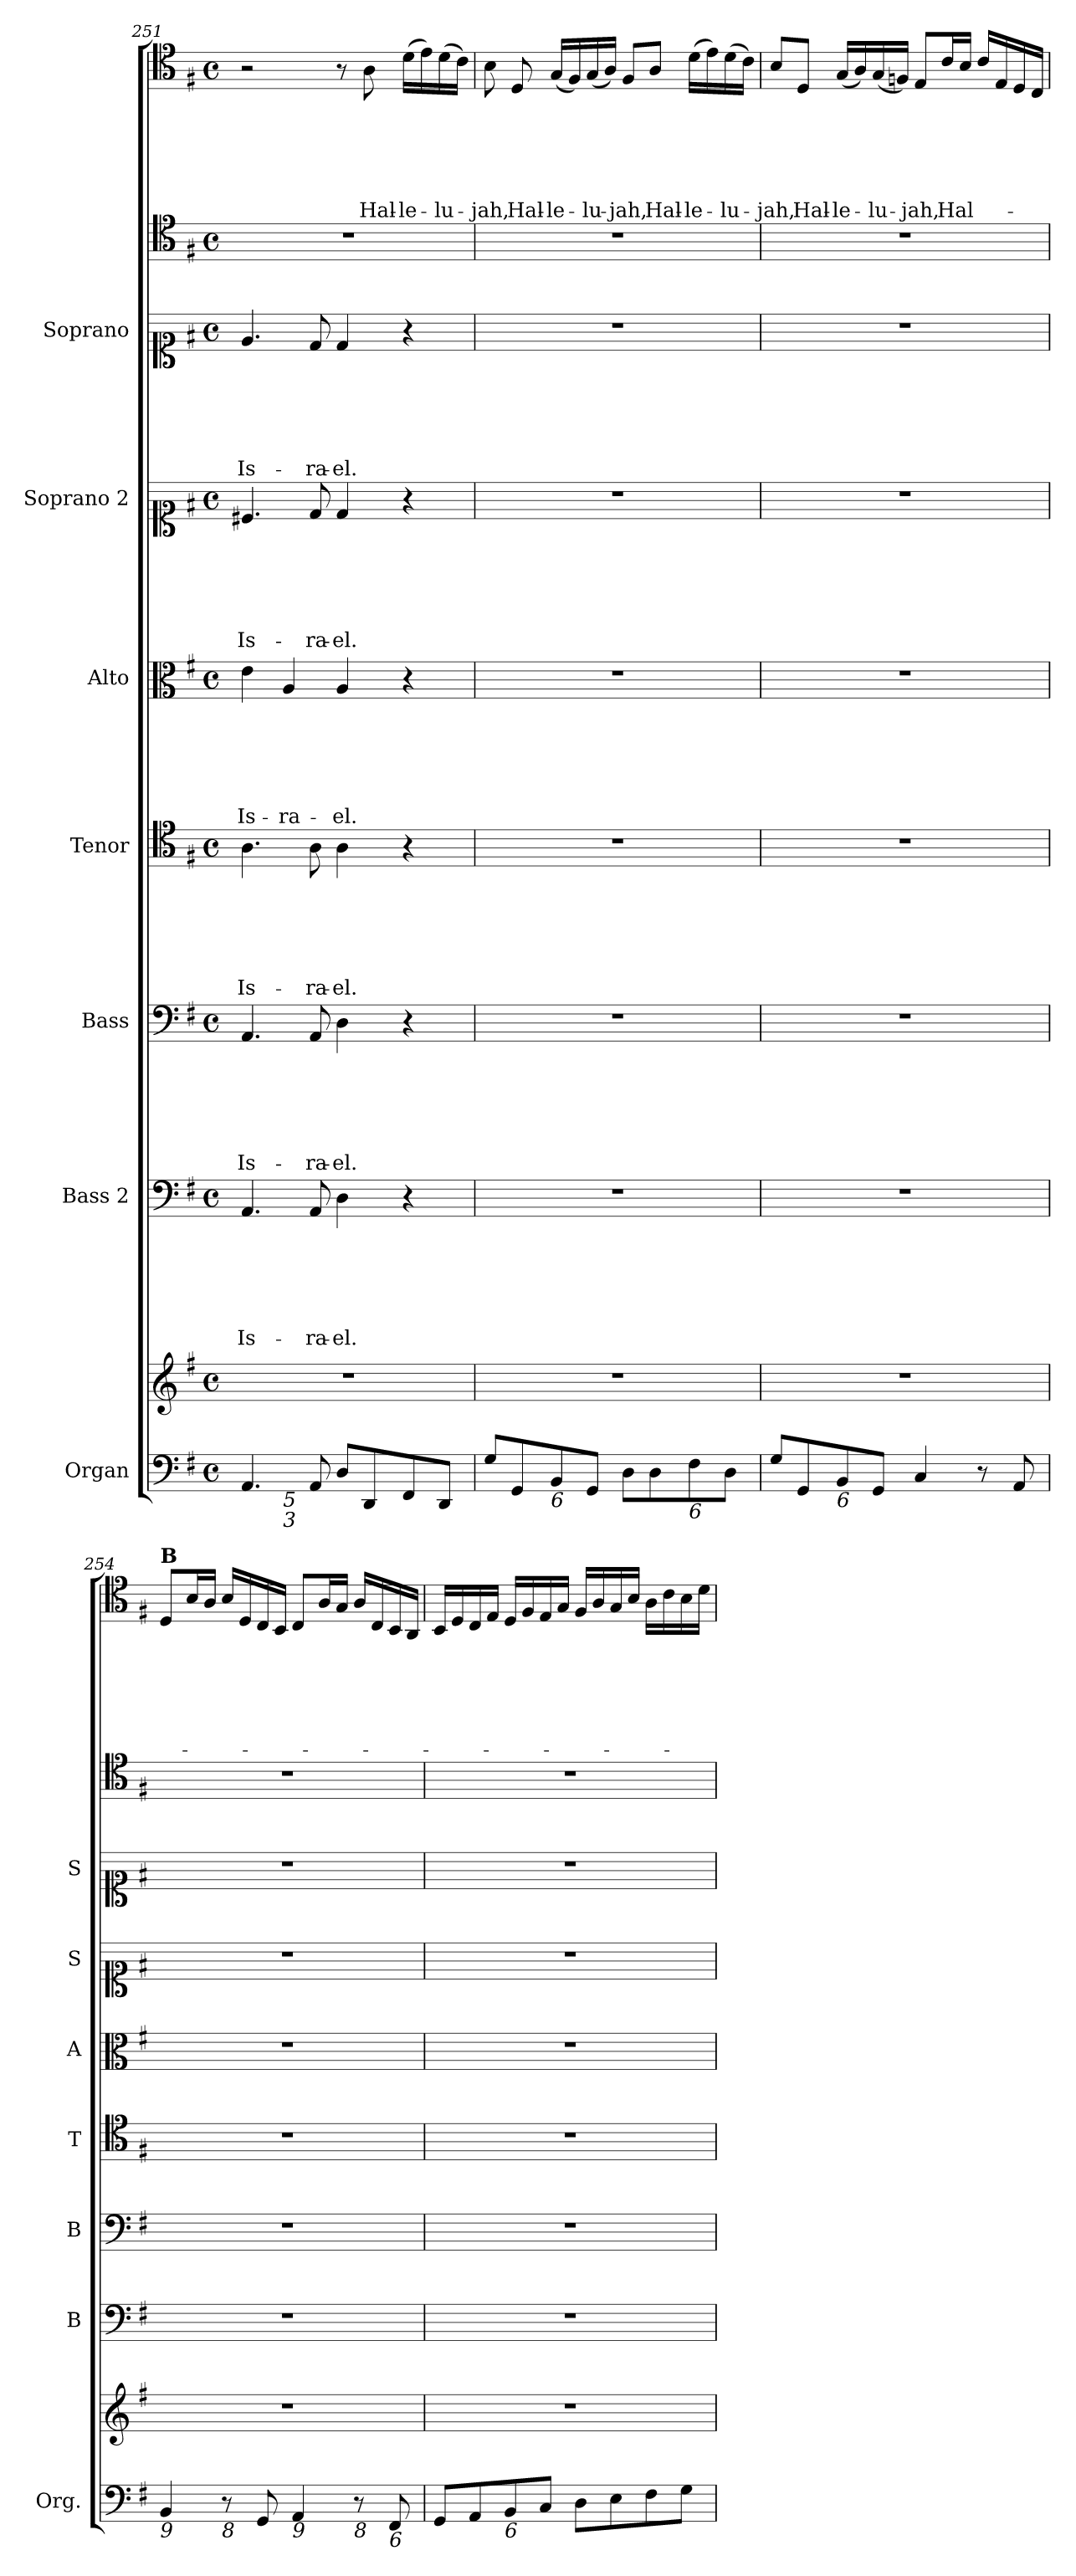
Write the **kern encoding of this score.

**kern	**kern	**kern	**text	**text	**text	**text	**text	**text	**kern	**text	**text	**text	**text	**text	**text	**kern	**text	**text	**text	**text	**text	**text	**kern	**text	**text	**text	**text	**text	**text	**kern	**text	**text	**text	**text	**text	**text	**kern	**text	**text	**text	**text	**text	**text	**kern	**kern	**text	**text	**text	**text	**text	**text
*part9	*part9	*part8	*part8	*part8	*part8	*part8	*part8	*part8	*part7	*part7	*part7	*part7	*part7	*part7	*part7	*part6	*part6	*part6	*part6	*part6	*part6	*part6	*part5	*part5	*part5	*part5	*part5	*part5	*part5	*part4	*part4	*part4	*part4	*part4	*part4	*part4	*part3	*part3	*part3	*part3	*part3	*part3	*part3	*part2	*part1	*part1	*part1	*part1	*part1	*part1	*part1
*staff10	*staff9	*staff8	*staff8	*staff8	*staff8	*staff8	*staff8	*staff8	*staff7	*staff7	*staff7	*staff7	*staff7	*staff7	*staff7	*staff6	*staff6	*staff6	*staff6	*staff6	*staff6	*staff6	*staff5	*staff5	*staff5	*staff5	*staff5	*staff5	*staff5	*staff4	*staff4	*staff4	*staff4	*staff4	*staff4	*staff4	*staff3	*staff3	*staff3	*staff3	*staff3	*staff3	*staff3	*staff2	*staff1	*staff1	*staff1	*staff1	*staff1	*staff1	*staff1
*I"Organ	*	*I"Bass 2	*	*	*	*	*	*	*I"Bass	*	*	*	*	*	*	*I"Tenor	*	*	*	*	*	*	*I"Alto	*	*	*	*	*	*	*I"Soprano 2	*	*	*	*	*	*	*I"Soprano	*	*	*	*	*	*	*	*	*	*	*	*	*	*
*I'Org.	*	*I'B	*	*	*	*	*	*	*I'B	*	*	*	*	*	*	*I'T	*	*	*	*	*	*	*I'A	*	*	*	*	*	*	*I'S	*	*	*	*	*	*	*I'S	*	*	*	*	*	*	*	*	*	*	*	*	*	*
!!LO:PB:g=z
*clefF4	*clefG2	*clefF4	*	*	*	*	*	*	*clefF4	*	*	*	*	*	*	*clefC4	*	*	*	*	*	*	*clefC3	*	*	*	*	*	*	*clefC1	*	*	*	*	*	*	*clefC1	*	*	*	*	*	*	*clefC4	*clefC4	*	*	*	*	*	*
*k[f#]	*k[f#]	*k[f#]	*	*	*	*	*	*	*k[f#]	*	*	*	*	*	*	*k[f#]	*	*	*	*	*	*	*k[f#]	*	*	*	*	*	*	*k[f#]	*	*	*	*	*	*	*k[f#]	*	*	*	*	*	*	*k[f#]	*k[f#]	*	*	*	*	*	*
*G:	*G:	*G:	*	*	*	*	*	*	*G:	*	*	*	*	*	*	*G:	*	*	*	*	*	*	*G:	*	*	*	*	*	*	*G:	*	*	*	*	*	*	*G:	*	*	*	*	*	*	*G:	*G:	*	*	*	*	*	*
*M4/4	*M4/4	*M4/4	*	*	*	*	*	*	*M4/4	*	*	*	*	*	*	*M4/4	*	*	*	*	*	*	*M4/4	*	*	*	*	*	*	*M4/4	*	*	*	*	*	*	*M4/4	*	*	*	*	*	*	*M4/4	*M4/4	*	*	*	*	*	*
*met(c)	*met(c)	*met(c)	*	*	*	*	*	*	*met(c)	*	*	*	*	*	*	*met(c)	*	*	*	*	*	*	*met(c)	*	*	*	*	*	*	*met(c)	*	*	*	*	*	*	*met(c)	*	*	*	*	*	*	*met(c)	*met(c)	*	*	*	*	*	*
=251	=251	=251	=251	=251	=251	=251	=251	=251	=251	=251	=251	=251	=251	=251	=251	=251	=251	=251	=251	=251	=251	=251	=251	=251	=251	=251	=251	=251	=251	=251	=251	=251	=251	=251	=251	=251	=251	=251	=251	=251	=251	=251	=251	=251	=251	=251	=251	=251	=251	=251	=251
!LO:TX:b:i:t=6	!	!	!	!	!	!	!	!	!	!	!	!	!	!	!	!	!	!	!	!	!	!	!	!	!	!	!	!	!	!	!	!	!	!	!	!	!	!	!	!	!	!	!	!	!	!	!	!	!	!	!
!LO:TX:b:i:t=4	!	!	!	!	!	!	!	!	!	!	!	!	!	!	!	!	!	!	!	!	!	!	!	!	!	!	!	!	!	!	!	!	!	!	!	!	!	!	!	!	!	!	!	!	!	!	!	!	!	!	!
!	!	!	!	!	!	!	!	!LO:LY:b	!	!	!	!	!	!	!LO:LY:b	!	!	!	!	!	!	!LO:LY:b	!	!	!	!	!	!	!LO:LY:b	!	!	!	!	!	!	!LO:LY:b	!	!	!	!	!	!	!LO:LY:b	!	!	!	!	!	!	!	!
*^	*	*	*	*	*	*	*	*	*	*	*	*	*	*	*	*	*	*	*	*	*	*	*	*	*	*	*	*	*	*	*	*	*	*	*	*	*	*	*	*	*	*	*	*	*	*	*	*	*	*	*
4.AA/	4ryy	1r	4.AA/	.	.	.	.	.	Is-	4.AA/	.	.	.	.	.	Is-	4.A\	.	.	.	.	.	Is-	4e\	.	.	.	.	.	Is-	4.c#X/	.	.	.	.	.	Is-	4.e/	.	.	.	.	.	Is-	1r	2r	.	.	.	.	.	.
!	!LO:TX:b:i:t=5	!	!	!	!	!	!	!	!	!	!	!	!	!	!	!	!	!	!	!	!	!	!	!	!	!	!	!	!	!	!	!	!	!	!	!	!	!	!	!	!	!	!	!	!	!	!	!	!	!	!	!
!	!LO:TX:b:i:t=3	!	!	!	!	!	!	!	!	!	!	!	!	!	!	!	!	!	!	!	!	!	!	!	!	!	!	!	!	!	!	!	!	!	!	!	!	!	!	!	!	!	!	!	!	!	!	!	!	!	!	!
!	!	!	!	!	!	!	!	!	!	!	!	!	!	!	!	!	!	!	!	!	!	!	!	!	!	!	!	!	!	!LO:LY:b	!	!	!	!	!	!	!	!	!	!	!	!	!	!	!	!	!	!	!	!	!	!
.	2.ryy	.	.	.	.	.	.	.	.	.	.	.	.	.	.	.	.	.	.	.	.	.	.	4A/	.	.	.	.	.	-ra-	.	.	.	.	.	.	.	.	.	.	.	.	.	.	.	.	.	.	.	.	.	.
!	!	!	!	!	!	!	!	!	!LO:LY:b	!	!	!	!	!	!	!LO:LY:b	!	!	!	!	!	!	!LO:LY:b	!	!	!	!	!	!	!	!	!	!	!	!	!	!LO:LY:b	!	!	!	!	!	!	!LO:LY:b	!	!	!	!	!	!	!	!
8AA/	.	.	8AA/	.	.	.	.	.	-ra-	8AA/	.	.	.	.	.	-ra-	8A\	.	.	.	.	.	-ra-	.	.	.	.	.	.	.	8d/	.	.	.	.	.	-ra-	8d/	.	.	.	.	.	-ra-	.	.	.	.	.	.	.	.
!	!	!	!	!	!	!	!	!	!LO:LY:b	!	!	!	!	!	!	!LO:LY:b	!	!	!	!	!	!	!LO:LY:b	!	!	!	!	!	!	!LO:LY:b	!	!	!	!	!	!	!LO:LY:b	!	!	!	!	!	!	!LO:LY:b	!	!	!	!	!	!	!	!
8D/L	.	.	4D\	.	.	.	.	.	-el.	4D\	.	.	.	.	.	-el.	4A\	.	.	.	.	.	-el.	4A/	.	.	.	.	.	-el.	4d/	.	.	.	.	.	-el.	4d/	.	.	.	.	.	-el.	.	8r	.	.	.	.	.	.
!	!	!	!	!	!	!	!	!	!	!	!	!	!	!	!	!	!	!	!	!	!	!	!	!	!	!	!	!	!	!	!	!	!	!	!	!	!	!	!	!	!	!	!	!	!	!	!	!	!	!	!	!LO:LY:b
8DD/	.	.	.	.	.	.	.	.	.	.	.	.	.	.	.	.	.	.	.	.	.	.	.	.	.	.	.	.	.	.	.	.	.	.	.	.	.	.	.	.	.	.	.	.	.	8A\	.	.	.	.	.	Hal-
!	!	!	!	!	!	!	!	!	!	!	!	!	!	!	!	!	!	!	!	!	!	!	!	!	!	!	!	!	!	!	!	!	!	!	!	!	!	!	!	!	!	!	!	!	!	!	!	!	!	!	!	!LO:LY:b
8FF#/	.	.	4r	.	.	.	.	.	.	4r	.	.	.	.	.	.	4r	.	.	.	.	.	.	4r	.	.	.	.	.	.	4r	.	.	.	.	.	.	4r	.	.	.	.	.	.	.	(>16d\LL	.	.	.	.	.	-le-
.	.	.	.	.	.	.	.	.	.	.	.	.	.	.	.	.	.	.	.	.	.	.	.	.	.	.	.	.	.	.	.	.	.	.	.	.	.	.	.	.	.	.	.	.	.	16e\)	.	.	.	.	.	.
!	!	!	!	!	!	!	!	!	!	!	!	!	!	!	!	!	!	!	!	!	!	!	!	!	!	!	!	!	!	!	!	!	!	!	!	!	!	!	!	!	!	!	!	!	!	!	!	!	!	!	!	!LO:LY:b
8DD/J	.	.	.	.	.	.	.	.	.	.	.	.	.	.	.	.	.	.	.	.	.	.	.	.	.	.	.	.	.	.	.	.	.	.	.	.	.	.	.	.	.	.	.	.	.	(>16d\	.	.	.	.	.	-lu-
.	.	.	.	.	.	.	.	.	.	.	.	.	.	.	.	.	.	.	.	.	.	.	.	.	.	.	.	.	.	.	.	.	.	.	.	.	.	.	.	.	.	.	.	.	.	16c\JJ)	.	.	.	.	.	.
=252	=252	=252	=252	=252	=252	=252	=252	=252	=252	=252	=252	=252	=252	=252	=252	=252	=252	=252	=252	=252	=252	=252	=252	=252	=252	=252	=252	=252	=252	=252	=252	=252	=252	=252	=252	=252	=252	=252	=252	=252	=252	=252	=252	=252	=252	=252	=252	=252	=252	=252	=252	=252
!	!	!	!	!	!	!	!	!	!	!	!	!	!	!	!	!	!	!	!	!	!	!	!	!	!	!	!	!	!	!	!	!	!	!	!	!	!	!	!	!	!	!	!	!	!	!	!	!	!	!	!	!LO:LY:b
*v	*v	*	*	*	*	*	*	*	*	*	*	*	*	*	*	*	*	*	*	*	*	*	*	*	*	*	*	*	*	*	*	*	*	*	*	*	*	*	*	*	*	*	*	*	*	*	*	*	*	*	*	*
8G/L	1r	1r	.	.	.	.	.	.	1r	.	.	.	.	.	.	1r	.	.	.	.	.	.	1r	.	.	.	.	.	.	1r	.	.	.	.	.	.	1r	.	.	.	.	.	.	1r	8B\	.	.	.	.	.	-jah,
!	!	!	!	!	!	!	!	!	!	!	!	!	!	!	!	!	!	!	!	!	!	!	!	!	!	!	!	!	!	!	!	!	!	!	!	!	!	!	!	!	!	!	!	!	!	!	!	!	!	!	!LO:LY:b
8GG/	.	.	.	.	.	.	.	.	.	.	.	.	.	.	.	.	.	.	.	.	.	.	.	.	.	.	.	.	.	.	.	.	.	.	.	.	.	.	.	.	.	.	.	.	8D/	.	.	.	.	.	Hal-
!LO:TX:b:i:t=6	!	!	!	!	!	!	!	!	!	!	!	!	!	!	!	!	!	!	!	!	!	!	!	!	!	!	!	!	!	!	!	!	!	!	!	!	!	!	!	!	!	!	!	!	!	!	!	!	!	!	!
!	!	!	!	!	!	!	!	!	!	!	!	!	!	!	!	!	!	!	!	!	!	!	!	!	!	!	!	!	!	!	!	!	!	!	!	!	!	!	!	!	!	!	!	!	!	!	!	!	!	!	!LO:LY:b
8BB/	.	.	.	.	.	.	.	.	.	.	.	.	.	.	.	.	.	.	.	.	.	.	.	.	.	.	.	.	.	.	.	.	.	.	.	.	.	.	.	.	.	.	.	.	(<16G/LL	.	.	.	.	.	-le-
.	.	.	.	.	.	.	.	.	.	.	.	.	.	.	.	.	.	.	.	.	.	.	.	.	.	.	.	.	.	.	.	.	.	.	.	.	.	.	.	.	.	.	.	.	16F#/)	.	.	.	.	.	.
!	!	!	!	!	!	!	!	!	!	!	!	!	!	!	!	!	!	!	!	!	!	!	!	!	!	!	!	!	!	!	!	!	!	!	!	!	!	!	!	!	!	!	!	!	!	!	!	!	!	!	!LO:LY:b
8GG/J	.	.	.	.	.	.	.	.	.	.	.	.	.	.	.	.	.	.	.	.	.	.	.	.	.	.	.	.	.	.	.	.	.	.	.	.	.	.	.	.	.	.	.	.	(<16G/	.	.	.	.	.	-lu-
.	.	.	.	.	.	.	.	.	.	.	.	.	.	.	.	.	.	.	.	.	.	.	.	.	.	.	.	.	.	.	.	.	.	.	.	.	.	.	.	.	.	.	.	.	16A/JJ)	.	.	.	.	.	.
!	!	!	!	!	!	!	!	!	!	!	!	!	!	!	!	!	!	!	!	!	!	!	!	!	!	!	!	!	!	!	!	!	!	!	!	!	!	!	!	!	!	!	!	!	!	!	!	!	!	!	!LO:LY:b
8D\L	.	.	.	.	.	.	.	.	.	.	.	.	.	.	.	.	.	.	.	.	.	.	.	.	.	.	.	.	.	.	.	.	.	.	.	.	.	.	.	.	.	.	.	.	8F#/L	.	.	.	.	.	-jah,
!	!	!	!	!	!	!	!	!	!	!	!	!	!	!	!	!	!	!	!	!	!	!	!	!	!	!	!	!	!	!	!	!	!	!	!	!	!	!	!	!	!	!	!	!	!	!	!	!	!	!	!LO:LY:b
8D\	.	.	.	.	.	.	.	.	.	.	.	.	.	.	.	.	.	.	.	.	.	.	.	.	.	.	.	.	.	.	.	.	.	.	.	.	.	.	.	.	.	.	.	.	8A/J	.	.	.	.	.	Hal-
!LO:TX:b:i:t=6	!	!	!	!	!	!	!	!	!	!	!	!	!	!	!	!	!	!	!	!	!	!	!	!	!	!	!	!	!	!	!	!	!	!	!	!	!	!	!	!	!	!	!	!	!	!	!	!	!	!	!
!	!	!	!	!	!	!	!	!	!	!	!	!	!	!	!	!	!	!	!	!	!	!	!	!	!	!	!	!	!	!	!	!	!	!	!	!	!	!	!	!	!	!	!	!	!	!	!	!	!	!	!LO:LY:b
8F#\	.	.	.	.	.	.	.	.	.	.	.	.	.	.	.	.	.	.	.	.	.	.	.	.	.	.	.	.	.	.	.	.	.	.	.	.	.	.	.	.	.	.	.	.	(>16d\LL	.	.	.	.	.	-le-
.	.	.	.	.	.	.	.	.	.	.	.	.	.	.	.	.	.	.	.	.	.	.	.	.	.	.	.	.	.	.	.	.	.	.	.	.	.	.	.	.	.	.	.	.	16e\)	.	.	.	.	.	.
!	!	!	!	!	!	!	!	!	!	!	!	!	!	!	!	!	!	!	!	!	!	!	!	!	!	!	!	!	!	!	!	!	!	!	!	!	!	!	!	!	!	!	!	!	!	!	!	!	!	!	!LO:LY:b
8D\J	.	.	.	.	.	.	.	.	.	.	.	.	.	.	.	.	.	.	.	.	.	.	.	.	.	.	.	.	.	.	.	.	.	.	.	.	.	.	.	.	.	.	.	.	(>16d\	.	.	.	.	.	-lu-
.	.	.	.	.	.	.	.	.	.	.	.	.	.	.	.	.	.	.	.	.	.	.	.	.	.	.	.	.	.	.	.	.	.	.	.	.	.	.	.	.	.	.	.	.	16c\JJ)	.	.	.	.	.	.
=253	=253	=253	=253	=253	=253	=253	=253	=253	=253	=253	=253	=253	=253	=253	=253	=253	=253	=253	=253	=253	=253	=253	=253	=253	=253	=253	=253	=253	=253	=253	=253	=253	=253	=253	=253	=253	=253	=253	=253	=253	=253	=253	=253	=253	=253	=253	=253	=253	=253	=253	=253
!	!	!	!	!	!	!	!	!	!	!	!	!	!	!	!	!	!	!	!	!	!	!	!	!	!	!	!	!	!	!	!	!	!	!	!	!	!	!	!	!	!	!	!	!	!	!	!	!	!	!	!LO:LY:b
8G/L	1r	1r	.	.	.	.	.	.	1r	.	.	.	.	.	.	1r	.	.	.	.	.	.	1r	.	.	.	.	.	.	1r	.	.	.	.	.	.	1r	.	.	.	.	.	.	1r	8B/L	.	.	.	.	.	-jah,
!	!	!	!	!	!	!	!	!	!	!	!	!	!	!	!	!	!	!	!	!	!	!	!	!	!	!	!	!	!	!	!	!	!	!	!	!	!	!	!	!	!	!	!	!	!	!	!	!	!	!	!LO:LY:b
8GG/	.	.	.	.	.	.	.	.	.	.	.	.	.	.	.	.	.	.	.	.	.	.	.	.	.	.	.	.	.	.	.	.	.	.	.	.	.	.	.	.	.	.	.	.	8D/J	.	.	.	.	.	Hal-
!LO:TX:b:i:t=6	!	!	!	!	!	!	!	!	!	!	!	!	!	!	!	!	!	!	!	!	!	!	!	!	!	!	!	!	!	!	!	!	!	!	!	!	!	!	!	!	!	!	!	!	!	!	!	!	!	!	!
!	!	!	!	!	!	!	!	!	!	!	!	!	!	!	!	!	!	!	!	!	!	!	!	!	!	!	!	!	!	!	!	!	!	!	!	!	!	!	!	!	!	!	!	!	!	!	!	!	!	!	!LO:LY:b
8BB/	.	.	.	.	.	.	.	.	.	.	.	.	.	.	.	.	.	.	.	.	.	.	.	.	.	.	.	.	.	.	.	.	.	.	.	.	.	.	.	.	.	.	.	.	(<16G/LL	.	.	.	.	.	-le-
.	.	.	.	.	.	.	.	.	.	.	.	.	.	.	.	.	.	.	.	.	.	.	.	.	.	.	.	.	.	.	.	.	.	.	.	.	.	.	.	.	.	.	.	.	16A/)	.	.	.	.	.	.
!	!	!	!	!	!	!	!	!	!	!	!	!	!	!	!	!	!	!	!	!	!	!	!	!	!	!	!	!	!	!	!	!	!	!	!	!	!	!	!	!	!	!	!	!	!	!	!	!	!	!	!LO:LY:b
8GG/J	.	.	.	.	.	.	.	.	.	.	.	.	.	.	.	.	.	.	.	.	.	.	.	.	.	.	.	.	.	.	.	.	.	.	.	.	.	.	.	.	.	.	.	.	(<16G/	.	.	.	.	.	-lu-
.	.	.	.	.	.	.	.	.	.	.	.	.	.	.	.	.	.	.	.	.	.	.	.	.	.	.	.	.	.	.	.	.	.	.	.	.	.	.	.	.	.	.	.	.	16Fn/JJ)	.	.	.	.	.	.
!	!	!	!	!	!	!	!	!	!	!	!	!	!	!	!	!	!	!	!	!	!	!	!	!	!	!	!	!	!	!	!	!	!	!	!	!	!	!	!	!	!	!	!	!	!	!	!	!	!	!	!LO:LY:b
4C/	.	.	.	.	.	.	.	.	.	.	.	.	.	.	.	.	.	.	.	.	.	.	.	.	.	.	.	.	.	.	.	.	.	.	.	.	.	.	.	.	.	.	.	.	8E/L	.	.	.	.	.	-jah,
!	!	!	!	!	!	!	!	!	!	!	!	!	!	!	!	!	!	!	!	!	!	!	!	!	!	!	!	!	!	!	!	!	!	!	!	!	!	!	!	!	!	!	!	!	!	!	!	!	!	!	!LO:LY:b
.	.	.	.	.	.	.	.	.	.	.	.	.	.	.	.	.	.	.	.	.	.	.	.	.	.	.	.	.	.	.	.	.	.	.	.	.	.	.	.	.	.	.	.	.	16c/L	.	.	.	.	.	Hal-
.	.	.	.	.	.	.	.	.	.	.	.	.	.	.	.	.	.	.	.	.	.	.	.	.	.	.	.	.	.	.	.	.	.	.	.	.	.	.	.	.	.	.	.	.	16B/JJ	.	.	.	.	.	.
8r	.	.	.	.	.	.	.	.	.	.	.	.	.	.	.	.	.	.	.	.	.	.	.	.	.	.	.	.	.	.	.	.	.	.	.	.	.	.	.	.	.	.	.	.	16c/LL	.	.	.	.	.	.
.	.	.	.	.	.	.	.	.	.	.	.	.	.	.	.	.	.	.	.	.	.	.	.	.	.	.	.	.	.	.	.	.	.	.	.	.	.	.	.	.	.	.	.	.	16E/	.	.	.	.	.	.
8AA/	.	.	.	.	.	.	.	.	.	.	.	.	.	.	.	.	.	.	.	.	.	.	.	.	.	.	.	.	.	.	.	.	.	.	.	.	.	.	.	.	.	.	.	.	16D/	.	.	.	.	.	.
.	.	.	.	.	.	.	.	.	.	.	.	.	.	.	.	.	.	.	.	.	.	.	.	.	.	.	.	.	.	.	.	.	.	.	.	.	.	.	.	.	.	.	.	.	16C/JJ	.	.	.	.	.	.
!!LO:LB:g=z
=254	=254	=254	=254	=254	=254	=254	=254	=254	=254	=254	=254	=254	=254	=254	=254	=254	=254	=254	=254	=254	=254	=254	=254	=254	=254	=254	=254	=254	=254	=254	=254	=254	=254	=254	=254	=254	=254	=254	=254	=254	=254	=254	=254	=254	=254	=254	=254	=254	=254	=254	=254
!	!	!	!	!	!	!	!	!	!	!	!	!	!	!	!	!	!	!	!	!	!	!	!	!	!	!	!	!	!	!	!	!	!	!	!	!	!	!	!	!	!	!	!	!	!LO:TX:a:B:t=B	!	!	!	!	!	!
!LO:TX:b:i:t=9	!	!	!	!	!	!	!	!	!	!	!	!	!	!	!	!	!	!	!	!	!	!	!	!	!	!	!	!	!	!	!	!	!	!	!	!	!	!	!	!	!	!	!	!	!	!	!	!	!	!	!
4BB/	1r	1r	.	.	.	.	.	.	1r	.	.	.	.	.	.	1r	.	.	.	.	.	.	1r	.	.	.	.	.	.	1r	.	.	.	.	.	.	1r	.	.	.	.	.	.	1r	8D/L	.	.	.	.	.	.
.	.	.	.	.	.	.	.	.	.	.	.	.	.	.	.	.	.	.	.	.	.	.	.	.	.	.	.	.	.	.	.	.	.	.	.	.	.	.	.	.	.	.	.	.	16B/L	.	.	.	.	.	.
.	.	.	.	.	.	.	.	.	.	.	.	.	.	.	.	.	.	.	.	.	.	.	.	.	.	.	.	.	.	.	.	.	.	.	.	.	.	.	.	.	.	.	.	.	16A/JJ	.	.	.	.	.	.
!LO:TX:b:i:t=8	!	!	!	!	!	!	!	!	!	!	!	!	!	!	!	!	!	!	!	!	!	!	!	!	!	!	!	!	!	!	!	!	!	!	!	!	!	!	!	!	!	!	!	!	!	!	!	!	!	!	!
8r	.	.	.	.	.	.	.	.	.	.	.	.	.	.	.	.	.	.	.	.	.	.	.	.	.	.	.	.	.	.	.	.	.	.	.	.	.	.	.	.	.	.	.	.	16B/LL	.	.	.	.	.	.
.	.	.	.	.	.	.	.	.	.	.	.	.	.	.	.	.	.	.	.	.	.	.	.	.	.	.	.	.	.	.	.	.	.	.	.	.	.	.	.	.	.	.	.	.	16D/	.	.	.	.	.	.
8GG/	.	.	.	.	.	.	.	.	.	.	.	.	.	.	.	.	.	.	.	.	.	.	.	.	.	.	.	.	.	.	.	.	.	.	.	.	.	.	.	.	.	.	.	.	16C/	.	.	.	.	.	.
.	.	.	.	.	.	.	.	.	.	.	.	.	.	.	.	.	.	.	.	.	.	.	.	.	.	.	.	.	.	.	.	.	.	.	.	.	.	.	.	.	.	.	.	.	16BB/JJ	.	.	.	.	.	.
!LO:TX:b:i:t=9	!	!	!	!	!	!	!	!	!	!	!	!	!	!	!	!	!	!	!	!	!	!	!	!	!	!	!	!	!	!	!	!	!	!	!	!	!	!	!	!	!	!	!	!	!	!	!	!	!	!	!
4AA/	.	.	.	.	.	.	.	.	.	.	.	.	.	.	.	.	.	.	.	.	.	.	.	.	.	.	.	.	.	.	.	.	.	.	.	.	.	.	.	.	.	.	.	.	8C/L	.	.	.	.	.	.
.	.	.	.	.	.	.	.	.	.	.	.	.	.	.	.	.	.	.	.	.	.	.	.	.	.	.	.	.	.	.	.	.	.	.	.	.	.	.	.	.	.	.	.	.	16A/L	.	.	.	.	.	.
.	.	.	.	.	.	.	.	.	.	.	.	.	.	.	.	.	.	.	.	.	.	.	.	.	.	.	.	.	.	.	.	.	.	.	.	.	.	.	.	.	.	.	.	.	16G/JJ	.	.	.	.	.	.
!LO:TX:b:i:t=8	!	!	!	!	!	!	!	!	!	!	!	!	!	!	!	!	!	!	!	!	!	!	!	!	!	!	!	!	!	!	!	!	!	!	!	!	!	!	!	!	!	!	!	!	!	!	!	!	!	!	!
8r	.	.	.	.	.	.	.	.	.	.	.	.	.	.	.	.	.	.	.	.	.	.	.	.	.	.	.	.	.	.	.	.	.	.	.	.	.	.	.	.	.	.	.	.	16A/LL	.	.	.	.	.	.
.	.	.	.	.	.	.	.	.	.	.	.	.	.	.	.	.	.	.	.	.	.	.	.	.	.	.	.	.	.	.	.	.	.	.	.	.	.	.	.	.	.	.	.	.	16C/	.	.	.	.	.	.
!LO:TX:b:i:t=6	!	!	!	!	!	!	!	!	!	!	!	!	!	!	!	!	!	!	!	!	!	!	!	!	!	!	!	!	!	!	!	!	!	!	!	!	!	!	!	!	!	!	!	!	!	!	!	!	!	!	!
8FF#/	.	.	.	.	.	.	.	.	.	.	.	.	.	.	.	.	.	.	.	.	.	.	.	.	.	.	.	.	.	.	.	.	.	.	.	.	.	.	.	.	.	.	.	.	16BB/	.	.	.	.	.	.
.	.	.	.	.	.	.	.	.	.	.	.	.	.	.	.	.	.	.	.	.	.	.	.	.	.	.	.	.	.	.	.	.	.	.	.	.	.	.	.	.	.	.	.	.	16AA/JJ	.	.	.	.	.	.
=255	=255	=255	=255	=255	=255	=255	=255	=255	=255	=255	=255	=255	=255	=255	=255	=255	=255	=255	=255	=255	=255	=255	=255	=255	=255	=255	=255	=255	=255	=255	=255	=255	=255	=255	=255	=255	=255	=255	=255	=255	=255	=255	=255	=255	=255	=255	=255	=255	=255	=255	=255
8GG/L	1r	1r	.	.	.	.	.	.	1r	.	.	.	.	.	.	1r	.	.	.	.	.	.	1r	.	.	.	.	.	.	1r	.	.	.	.	.	.	1r	.	.	.	.	.	.	1r	16BB/LL	.	.	.	.	.	.
.	.	.	.	.	.	.	.	.	.	.	.	.	.	.	.	.	.	.	.	.	.	.	.	.	.	.	.	.	.	.	.	.	.	.	.	.	.	.	.	.	.	.	.	.	16D/	.	.	.	.	.	.
8AA/	.	.	.	.	.	.	.	.	.	.	.	.	.	.	.	.	.	.	.	.	.	.	.	.	.	.	.	.	.	.	.	.	.	.	.	.	.	.	.	.	.	.	.	.	16C/	.	.	.	.	.	.
.	.	.	.	.	.	.	.	.	.	.	.	.	.	.	.	.	.	.	.	.	.	.	.	.	.	.	.	.	.	.	.	.	.	.	.	.	.	.	.	.	.	.	.	.	16E/JJ	.	.	.	.	.	.
!LO:TX:b:i:t=6	!	!	!	!	!	!	!	!	!	!	!	!	!	!	!	!	!	!	!	!	!	!	!	!	!	!	!	!	!	!	!	!	!	!	!	!	!	!	!	!	!	!	!	!	!	!	!	!	!	!	!
8BB/	.	.	.	.	.	.	.	.	.	.	.	.	.	.	.	.	.	.	.	.	.	.	.	.	.	.	.	.	.	.	.	.	.	.	.	.	.	.	.	.	.	.	.	.	16D/LL	.	.	.	.	.	.
.	.	.	.	.	.	.	.	.	.	.	.	.	.	.	.	.	.	.	.	.	.	.	.	.	.	.	.	.	.	.	.	.	.	.	.	.	.	.	.	.	.	.	.	.	16F#/	.	.	.	.	.	.
8C/J	.	.	.	.	.	.	.	.	.	.	.	.	.	.	.	.	.	.	.	.	.	.	.	.	.	.	.	.	.	.	.	.	.	.	.	.	.	.	.	.	.	.	.	.	16E/	.	.	.	.	.	.
.	.	.	.	.	.	.	.	.	.	.	.	.	.	.	.	.	.	.	.	.	.	.	.	.	.	.	.	.	.	.	.	.	.	.	.	.	.	.	.	.	.	.	.	.	16G/JJ	.	.	.	.	.	.
8D\L	.	.	.	.	.	.	.	.	.	.	.	.	.	.	.	.	.	.	.	.	.	.	.	.	.	.	.	.	.	.	.	.	.	.	.	.	.	.	.	.	.	.	.	.	16F#/LL	.	.	.	.	.	.
.	.	.	.	.	.	.	.	.	.	.	.	.	.	.	.	.	.	.	.	.	.	.	.	.	.	.	.	.	.	.	.	.	.	.	.	.	.	.	.	.	.	.	.	.	16A/	.	.	.	.	.	.
8E\	.	.	.	.	.	.	.	.	.	.	.	.	.	.	.	.	.	.	.	.	.	.	.	.	.	.	.	.	.	.	.	.	.	.	.	.	.	.	.	.	.	.	.	.	16G/	.	.	.	.	.	.
.	.	.	.	.	.	.	.	.	.	.	.	.	.	.	.	.	.	.	.	.	.	.	.	.	.	.	.	.	.	.	.	.	.	.	.	.	.	.	.	.	.	.	.	.	16B/JJ	.	.	.	.	.	.
8F#\	.	.	.	.	.	.	.	.	.	.	.	.	.	.	.	.	.	.	.	.	.	.	.	.	.	.	.	.	.	.	.	.	.	.	.	.	.	.	.	.	.	.	.	.	16A\LL	.	.	.	.	.	.
.	.	.	.	.	.	.	.	.	.	.	.	.	.	.	.	.	.	.	.	.	.	.	.	.	.	.	.	.	.	.	.	.	.	.	.	.	.	.	.	.	.	.	.	.	16c\	.	.	.	.	.	.
8G\J	.	.	.	.	.	.	.	.	.	.	.	.	.	.	.	.	.	.	.	.	.	.	.	.	.	.	.	.	.	.	.	.	.	.	.	.	.	.	.	.	.	.	.	.	16B\	.	.	.	.	.	.
.	.	.	.	.	.	.	.	.	.	.	.	.	.	.	.	.	.	.	.	.	.	.	.	.	.	.	.	.	.	.	.	.	.	.	.	.	.	.	.	.	.	.	.	.	16d\JJ	.	.	.	.	.	.
=	=	=	=	=	=	=	=	=	=	=	=	=	=	=	=	=	=	=	=	=	=	=	=	=	=	=	=	=	=	=	=	=	=	=	=	=	=	=	=	=	=	=	=	=	=	=	=	=	=	=	=
*-	*-	*-	*-	*-	*-	*-	*-	*-	*-	*-	*-	*-	*-	*-	*-	*-	*-	*-	*-	*-	*-	*-	*-	*-	*-	*-	*-	*-	*-	*-	*-	*-	*-	*-	*-	*-	*-	*-	*-	*-	*-	*-	*-	*-	*-	*-	*-	*-	*-	*-	*-
